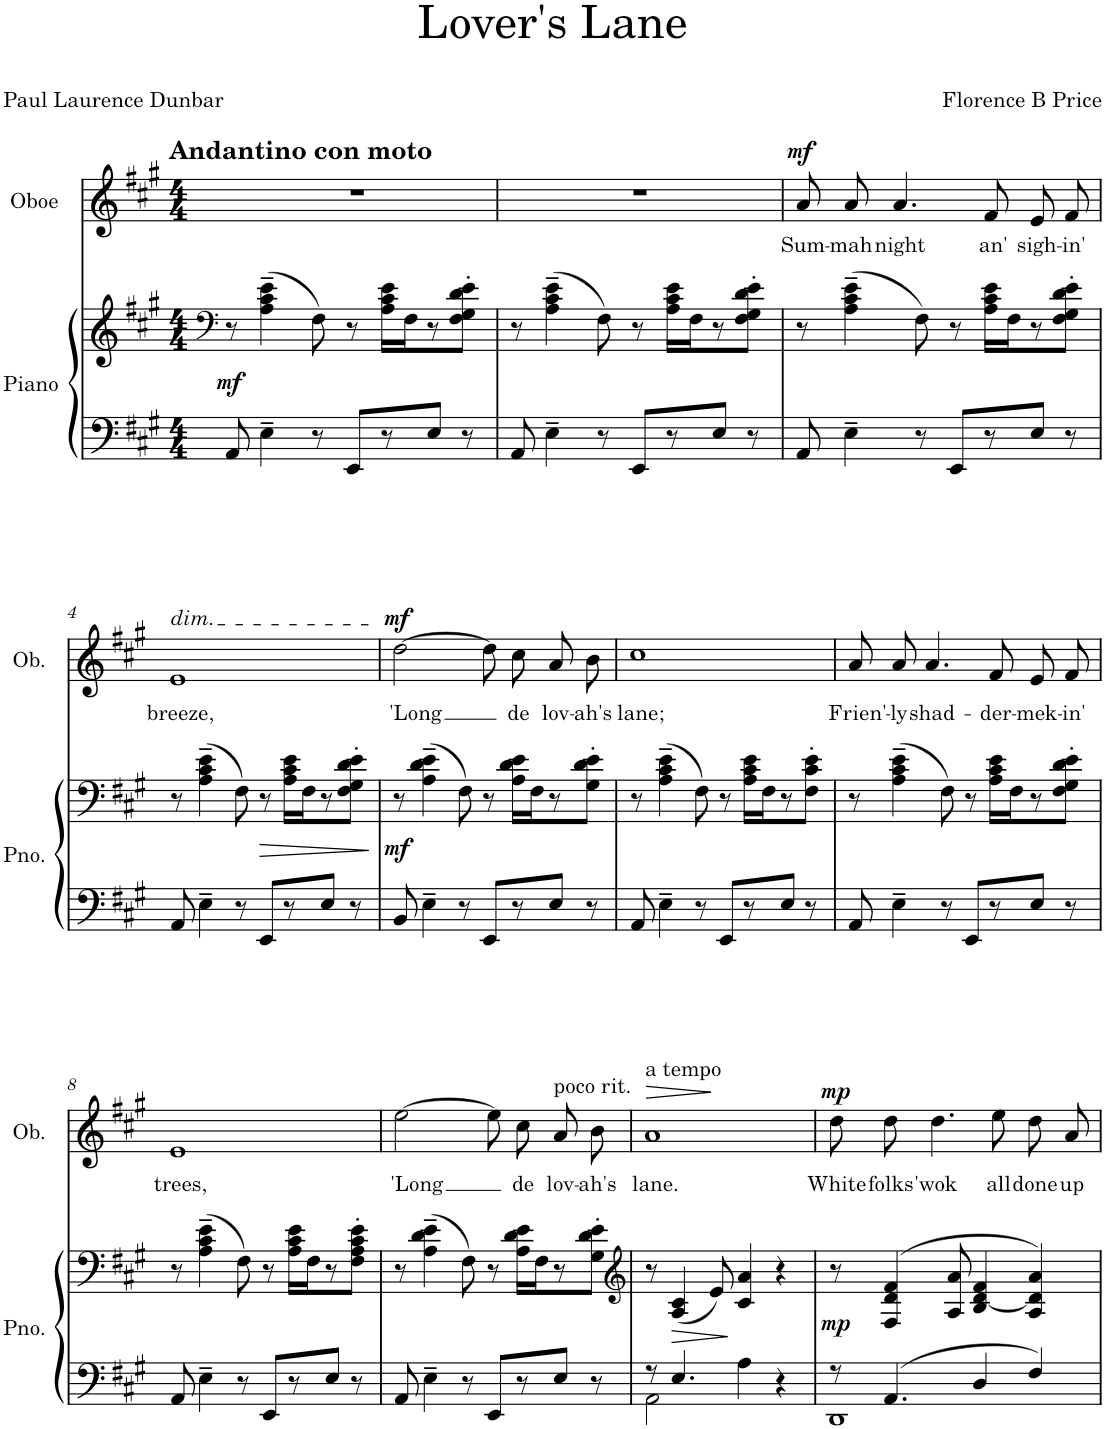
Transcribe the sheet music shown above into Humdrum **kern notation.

**kern	**kern	**dynam	**kern	**text	**dynam
*part2	*part2	*part2	*part1	*part1	*part1
*staff3	*staff2	*staff2/3	*staff1	*staff1	*staff1
*I"Piano	*	*	*I"Oboe	*	*
*I'Pno.	*	*	*I'Ob.	*	*
*clefF4	*clefF4	*	*clefG2	*	*
*k[f#c#g#]	*k[f#c#g#]	*	*k[f#c#g#]	*	*
*M4/4	*M4/4	*	*M4/4	*	*
=1	=1	=1	=1	=1	=1
!	!	!	!LO:TX:a:B:t=Andantino con moto	!	!
!	!	!LO:DY:b	!	!	!
8AA/	8r	mf	1r	.	.
4E~\	(4A\~ 4c#\~ 4e\~	.	.	.	.
8r	8F#\)	.	.	.	.
8EE/L	8r	.	.	.	.
8r	16A\ 16c#\ 16e\LL	.	.	.	.
.	16F#\J	.	.	.	.
8E/J	8r	.	.	.	.
8r	8F#\' 8G#\' 8d\' 8e\'J	.	.	.	.
=2	=2	=2	=2	=2	=2
8AA/	8r	.	1r	.	.
4E~\	(4A\~ 4c#\~ 4e\~	.	.	.	.
8r	8F#\)	.	.	.	.
8EE/L	8r	.	.	.	.
8r	16A\ 16c#\ 16e\LL	.	.	.	.
.	16F#\J	.	.	.	.
8E/J	8r	.	.	.	.
8r	8F#\' 8G#\' 8d\' 8e\'J	.	.	.	.
=3	=3	=3	=3	=3	=3
!	!	!	!	!LO:LY:b	!LO:DY:a
8AA/	8r	.	8a/L	Sum-	mf
!	!	!	!	!LO:LY:b	!
4E~\	(4A\~ 4c#\~ 4e\~	.	8a/J	-mah	.
!	!	!	!	!LO:LY:b	!
.	.	.	4.a/	night	.
8r	8F#\)	.	.	.	.
8EE/L	8r	.	.	.	.
!	!	!	!	!LO:LY:b	!
8r	16A\ 16c#\ 16e\LL	.	8f#/	an'	.
.	16F#\J	.	.	.	.
!	!	!	!	!LO:LY:b	!
8E/J	8r	.	8e/L	sigh-	.
!	!	!	!	!LO:LY:b	!
8r	8F#\' 8G#\' 8d\' 8e\'J	.	8f#/J	-in'	.
!!LO:LB:g=z
=4	=4	=4	=4	=4	=4
!	!	!	!LO:TX:a:i:t=dim.	!	!
!	!	!	!	!LO:LY:b	!
8AA/	8r	.	1e	breeze,	.
4E~\	(4A\~ 4c#\~ 4e\~	.	.	.	.
8r	8F#\)	.	.	.	.
!	!	!LO:HP:b	!	!	!
8EE/L	8r	>	.	.	.
8r	16A\ 16c#\ 16e\LL	.	.	.	.
.	16F#\J	.	.	.	.
8E/J	8r	.	.	.	.
8r	8F#\' 8G#\' 8d\' 8e\'J	.	.	.	.
=5	=5	=5	=5	=5	=5
!	!	!LO:DY:b	!	!LO:LY:b	!LO:DY:a
8BB/	8r	mf	[2dd\	'Long	mf
4E~\	(4A\~ 4d\~ 4e\~	.	.	.	.
8r	8F#\)	.	.	.	.
8EE/L	8r	.	8dd\L]	.	.
!	!	!	!	!LO:LY:b	!
8r	16A\ 16d\ 16e\LL	.	8cc#\J	de	.
.	16F#\J	.	.	.	.
!	!	!	!	!LO:LY:b	!
8E/J	8r	.	8a/L	lov-	.
!	!	!	!	!LO:LY:b	!
8r	8G#\' 8d\' 8e\'J	.	8b/J	-ah's	.
=6	=6	=6	=6	=6	=6
!	!	!	!	!LO:LY:b	!
8AA/	8r	.	1cc#	lane;	.
4E~\	(4A\~ 4c#\~ 4e\~	.	.	.	.
8r	8F#\)	.	.	.	.
8EE/L	8r	.	.	.	.
8r	16A\ 16c#\ 16e\LL	.	.	.	.
.	16F#\J	.	.	.	.
8E/J	8r	.	.	.	.
8r	8F#\' 8c#\' 8e\'J	.	.	.	.
=7	=7	=7	=7	=7	=7
!	!	!	!	!LO:LY:b	!
8AA/	8r	.	8a/L	Frien'-	.
!	!	!	!	!LO:LY:b	!
4E~\	(4A\~ 4c#\~ 4e\~	.	8a/J	-ly	.
!	!	!	!	!LO:LY:b	!
.	.	.	4.a/	shad-	.
8r	8F#\)	.	.	.	.
8EE/L	8r	.	.	.	.
!	!	!	!	!LO:LY:b	!
8r	16A\ 16c#\ 16e\LL	.	8f#/	-der-	.
.	16F#\J	.	.	.	.
!	!	!	!	!LO:LY:b	!
8E/J	8r	.	8e/L	-mek-	.
!	!	!	!	!LO:LY:b	!
8r	8F#\' 8G#\' 8d\' 8e\'J	.	8f#/J	-in'	.
!!LO:LB:g=z
=8	=8	=8	=8	=8	=8
!	!	!	!	!LO:LY:b	!
8AA/	8r	.	1e	trees,	.
4E~\	(4A\~ 4c#\~ 4e\~	.	.	.	.
8r	8F#\)	.	.	.	.
8EE/L	8r	.	.	.	.
8r	16A\ 16c#\ 16e\LL	.	.	.	.
.	16F#\J	.	.	.	.
8E/J	8r	.	.	.	.
8r	8F#\' 8A\' 8c#\' 8e\'J	.	.	.	.
=9	=9	=9	=9	=9	=9
!	!	!	!	!LO:LY:b	!
8AA/	8r	.	[2ee\	'Long	.
4E~\	(4A\~ 4d\~ 4e\~	.	.	.	.
8r	8F#\)	.	.	.	.
8EE/L	8r	.	8ee\L]	.	.
!	!	!	!	!LO:LY:b	!
8r	16A\ 16d\ 16e\LL	.	8cc#\J	de	.
.	16F#\J	.	.	.	.
!	!	!	!LO:TX:a:t=poco rit.	!	!
!	!	!	!	!LO:LY:b	!
8E/J	8r	.	8a/L	lov-	.
!	!	!	!	!LO:LY:b	!
8r	8G#\' 8d\' 8e\'J	.	8b/J	-ah's	.
=10	=10	=10	=10	=10	=10
*	*clefG2	*	*	*	*
*^	*	*	*	*	*
!	!	!	!	!LO:TX:a:t=a tempo	!	!
!	!	!	!	!	!LO:LY:b	!LO:HP:b
8r	2AA\	8r	.	1a	lane.	>
4.E/	.	(4A/ 4c#/	.	.	.	.
.	.	8e/)	.	.	.	.
4A\	2ryy	4c#/ 4a/	]	.	.	.
4r	.	4r	.	.	.	.
*v	*v	*	*	*	*	*
.	.	.	.	.	]
=11	=11	=11	=11	=11	=11
*^	*	*	*	*	*
!	!	!	!LO:DY:b	!	!LO:LY:b	!LO:DY:a
8r	1DD	8r	mp	8dd\L	White	mp
!	!	!	!	!	!LO:LY:b	!
4.AA/	.	(>4F#/ 4d/ 4f#/	.	8dd\J	folks	.
!	!	!	!	!	!LO:LY:b	!
.	.	.	.	4.dd\	'wok	.
.	.	8A/ 8a/	.	.	.	.
4D/	.	4B/ [4d/ 4f#/	.	.	.	.
!	!	!	!	!	!LO:LY:b	!
.	.	.	.	8ee\	all	.
!	!	!	!	!	!LO:LY:b	!
4F#/	.	4A/ 4d/] 4a/)	.	8dd\L	done	.
!	!	!	!	!	!LO:LY:b	!
.	.	.	.	8a\J	up	.
*v	*v	*	*	*	*	*
=	=	=	=	=	=
*-	*-	*-	*-	*-	*-
